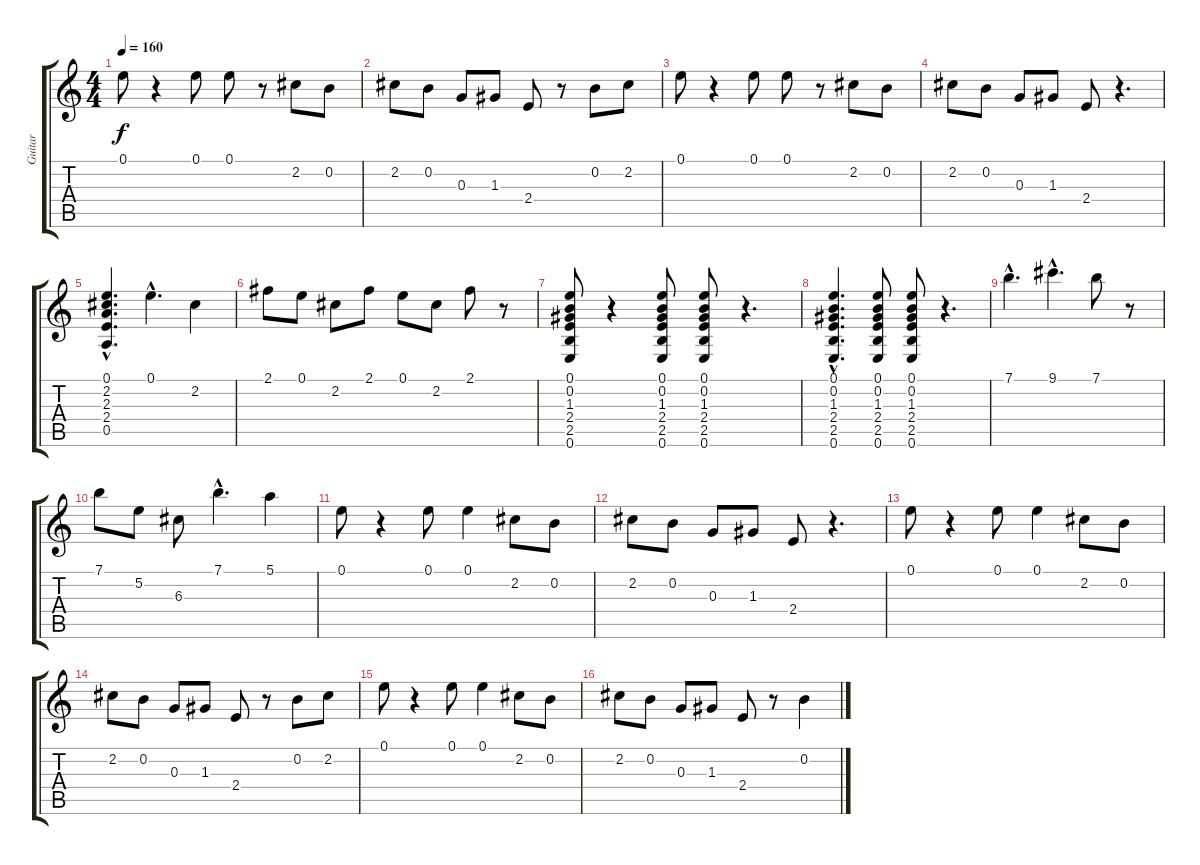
\track ("Guitar" "Guitar") {instrument electricguitarclean}
\staff {score tabs}
\tuning (E4 B3 G3 D3 A2 E2) {hide}
\ts (4 4)
\tempo 160
\clef g2
\ks c
0.1.8{dy f instrument electricguitarclean} r.4 0.1.8 0.1.8 r.8 2.2.8 0.2.8 |
2.2.8 0.2.8 0.3.8 1.3.8 2.4.8 r.8 0.2.8 2.2.8 |
0.1.8 r.4 0.1.8 0.1.8 r.8 2.2.8 0.2.8 |
2.2.8 0.2.8 0.3.8 1.3.8 2.4.8 r.4{d} |
(0.1{hac} 2.2{hac} 2.3{hac} 2.4{hac} 0.5{hac}).4{d} 0.1{hac}.4{d} 2.2.4 |
2.1.8 0.1.8 2.2.8 2.1.8 0.1.8 2.2.8 2.1.8 r.8 |
(0.1 0.2 1.3 2.4 2.5 0.6).8 r.4 (0.1 0.2 1.3 2.4 2.5 0.6).8 (0.1 0.2 1.3 2.4 2.5 0.6).8 r.4{d} |
(0.1{hac} 0.2{hac} 1.3{hac} 2.4{hac} 2.5{hac} 0.6{hac}).4{d} (0.1 0.2 1.3 2.4 2.5 0.6).8 (0.1 0.2 1.3 2.4 2.5 0.6).8 r.4{d} |
7.1{hac}.4{d} 9.1{hac}.4{d} 7.1.8 r.8 |
7.1.8 5.2.8 6.3.8 7.1{hac}.4{d} 5.1.4 |
0.1.8 r.4 0.1.8 0.1.4 2.2.8 0.2.8 |
2.2.8 0.2.8 0.3.8 1.3.8 2.4.8 r.4{d} |
0.1.8 r.4 0.1.8 0.1.4 2.2.8 0.2.8 |
2.2.8 0.2.8 0.3.8 1.3.8 2.4.8 r.8 0.2.8 2.2.8 |
0.1.8 r.4 0.1.8 0.1.4 2.2.8 0.2.8 |
2.2.8 0.2.8 0.3.8 1.3.8 2.4.8 r.8 0.2.4
